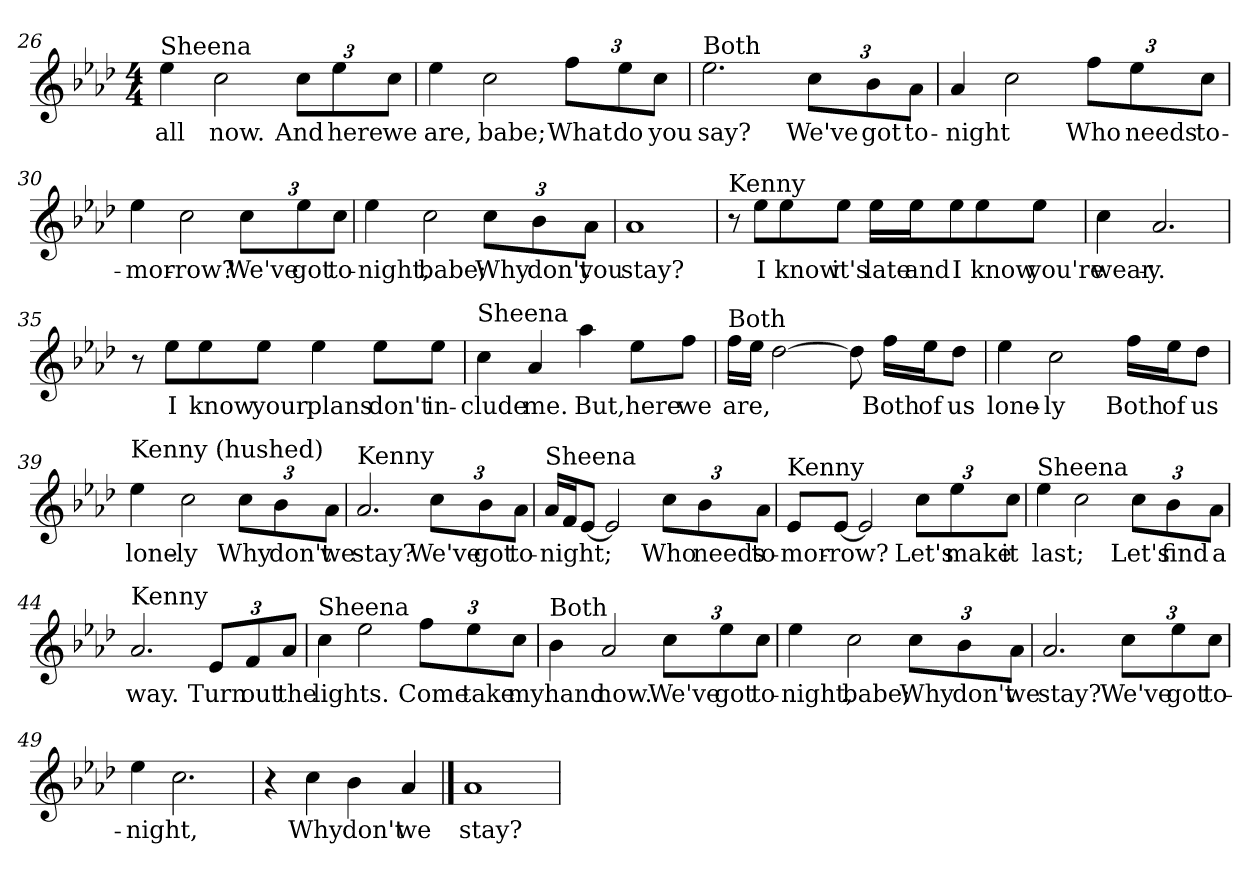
**kern	**text
*part1	*part1
*staff1	*staff1
*clefG2	*
*k[b-e-a-d-]	*
*A-:	*
*M4/4	*
=26	=26
!LO:TX:a:t=Sheena	!
4ee-\	all
2cc\	now.
*Xbrackettup	*
12cc\L	And
12ee-\	here
12cc\J	we
!!LO:LB:g=z
=27	=27
4ee-\	are,
2cc\	babe;
12ff\L	What
12ee-\	do
12cc\J	you
=28	=28
!LO:TX:a:t=Both	!
2.ee-\	say?
12cc\L	We've
12b-\	got
12a-\J	to-
=29	=29
4a-/	-night
2cc\	.
12ff\L	Who
12ee-\	needs
12cc\J	to-
!!LO:LB:g=z
=30	=30
4ee-\	-mor-
2cc\	-row?
12cc\L	We've
12ee-\	got
12cc\J	to-
=31	=31
4ee-\	-night,
2cc\	babe;
12cc\L	Why
12b-\	don't
12a-\J	you
=32	=32
1a-	stay?
!!LO:LB:g=z
=33	=33
!LO:TX:a:t=Kenny	!
8r	.
8ee-\L	I
8ee-\	know
8ee-\J	it's
16ee-\LL	late
16ee-\J	and
8ee-\	I
8ee-\	know
8ee-\J	you're
=34	=34
4cc\	wear-
2.a-/	-y.
=35	=35
8r	.
8ee-\L	I
8ee-\	know
8ee-\J	your
4ee-\	plans
8ee-\L	don't
8ee-\J	in-
!!LO:LB:g=z
=36	=36
!LO:TX:a:t=Sheena	!
4cc\	-clude
4a-/	me.
4aa-\	But,
8ee-\L	here
8ff\J	we
=37	=37
!LO:TX:a:t=Both	!
16ff\LL	are,
16ee-\JJ	.
[2dd-\	.
8dd-\]	.
16ff\LL	Both
16ee-\J	of
8dd-\J	us
=38	=38
4ee-\	lone-
2cc\	-ly
16ff\LL	Both
16ee-\J	of
8dd-\J	us
!!LO:LB:g=z
=39	=39
!LO:TX:a:t=Kenny (hushed)	!
4ee-\	lone-
2cc\	-ly
12cc\L	Why
12b-\	don't
12a-\J	we
=40	=40
!LO:TX:a:t=Kenny	!
2.a-/	stay?
12cc\L	We've
12b-\	got
12a-\J	to-
=41	=41
!LO:TX:a:t=Sheena	!
16a-/LL	night;
16f/J	.
[8e-/J	.
2e-/]	.
12cc\L	Who
12b-\	needs
12a-\J	to-
!!LO:LB:g=z
=42	=42
!LO:TX:a:t=Kenny	!
8e-/L	-mor-
[8e-/J	-row?
2e-/]	.
12cc\L	Let's
12ee-\	make
12cc\J	it
=43	=43
!LO:TX:a:t=Sheena	!
4ee-\	last;
2cc\	.
12cc\L	Let's
12b-\	find
12a-\J	a
=44	=44
!LO:TX:a:t=Kenny	!
2.a-/	way.
12e-/L	Turn
12f/	out
12a-/J	the
!!LO:LB:g=z
=45	=45
!LO:TX:a:t=Sheena	!
4cc\	lights.
2ee-\	.
12ff\L	Come
12ee-\	take
12cc\J	my
=46	=46
!LO:TX:a:t=Both	!
4b-\	hand
2a-/	now.
12cc\L	We've
12ee-\	got
12cc\J	to-
=47	=47
4ee-\	-night,
2cc\	babe;
12cc\L	Why
12b-\	don't
12a-\J	we
!!LO:LB:g=z
=48	=48
2.a-/	stay?
12cc\L	We've
12ee-\	got
12cc\J	to-
=49	=49
4ee-\	-night,
2.cc\	.
=50	=50
4r	.
4cc\	Why
4b-\	don't
4a-/	we
==51	==51
1a-	stay?
=	=
*-	*-
